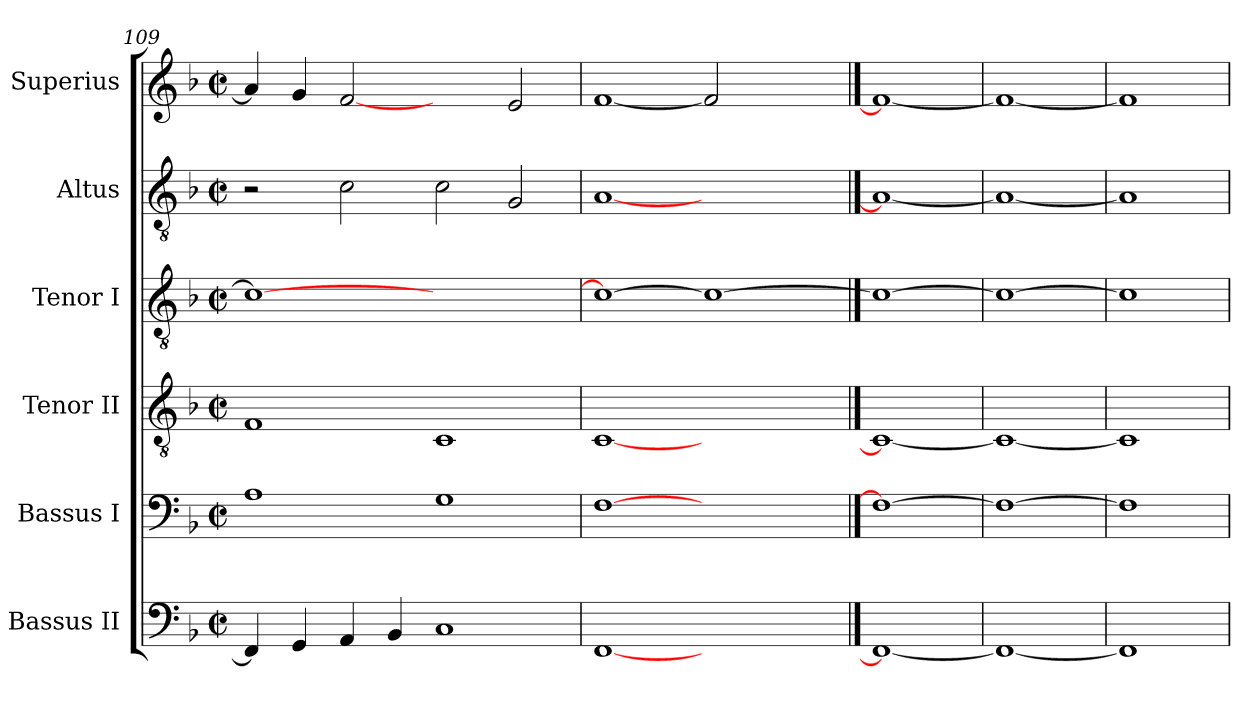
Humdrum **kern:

**kern	**kern	**kern	**kern	**kern	**kern
*part6	*part5	*part4	*part3	*part2	*part1
*staff6	*staff5	*staff4	*staff3	*staff2	*staff1
*I"Bassus II	*I"Bassus I	*I"Tenor II	*I"Tenor I	*I"Altus	*I"Superius
*I'B.	*I'B.	*I'T.	*I'T.	*I'T.	*I'S.
*clefF4	*clefF4	*clefGv2	*clefGv2	*clefGv2	*clefG2
*	*	*ITrd7c12	*ITrd7c12	*ITrd7c12	*
*k[b-]	*k[b-]	*k[b-]	*k[b-]	*k[b-]	*k[b-]
*F:	*F:	*F:	*F:	*F:	*F:
*M2/2	*M2/2	*M2/2	*M2/2	*M2/2	*M2/2
*met(c|)	*met(c|)	*met(c|)	*met(c|)	*met(c|)	*met(c|)
=109	=109	=109	=109	=109	=109
4FFi/]	1Ai	1FFi	1Ci_>	2r	4ai/]
4GGi/	.	.	.	.	4gi/
4AAi/	.	.	.	2Ci\	[2fi
4BB-i/	.	.	.	.	.
1Ci	1Gi	1CCi	1ryy	2Ci\	2ryy
.	.	.	.	2GGi/	2ei/
=110	=110	=110	=110	=110	=110
[1FFi	[1Fi	[1CCi	1Ci_>	[1AAi	[1fi
1ryy	1ryy	1ryy	1Ci_	1ryy	2fi]
.	.	.	.	.	2ryy
==111	==111	==111	==111	==111	==111
1FFi_	1Fi_	1CCi_	1Ci_	1AAi_	1fi_
=112	=112	=112	=112	=112	=112
1FFi_	1Fi_	1CCi_	1Ci_	1AAi_	1fi_
=113	=113	=113	=113	=113	=113
1FFi]	1Fi]	1CCi]	1Ci]	1AAi]	1fi]
=	=	=	=	=	=
*-	*-	*-	*-	*-	*-
